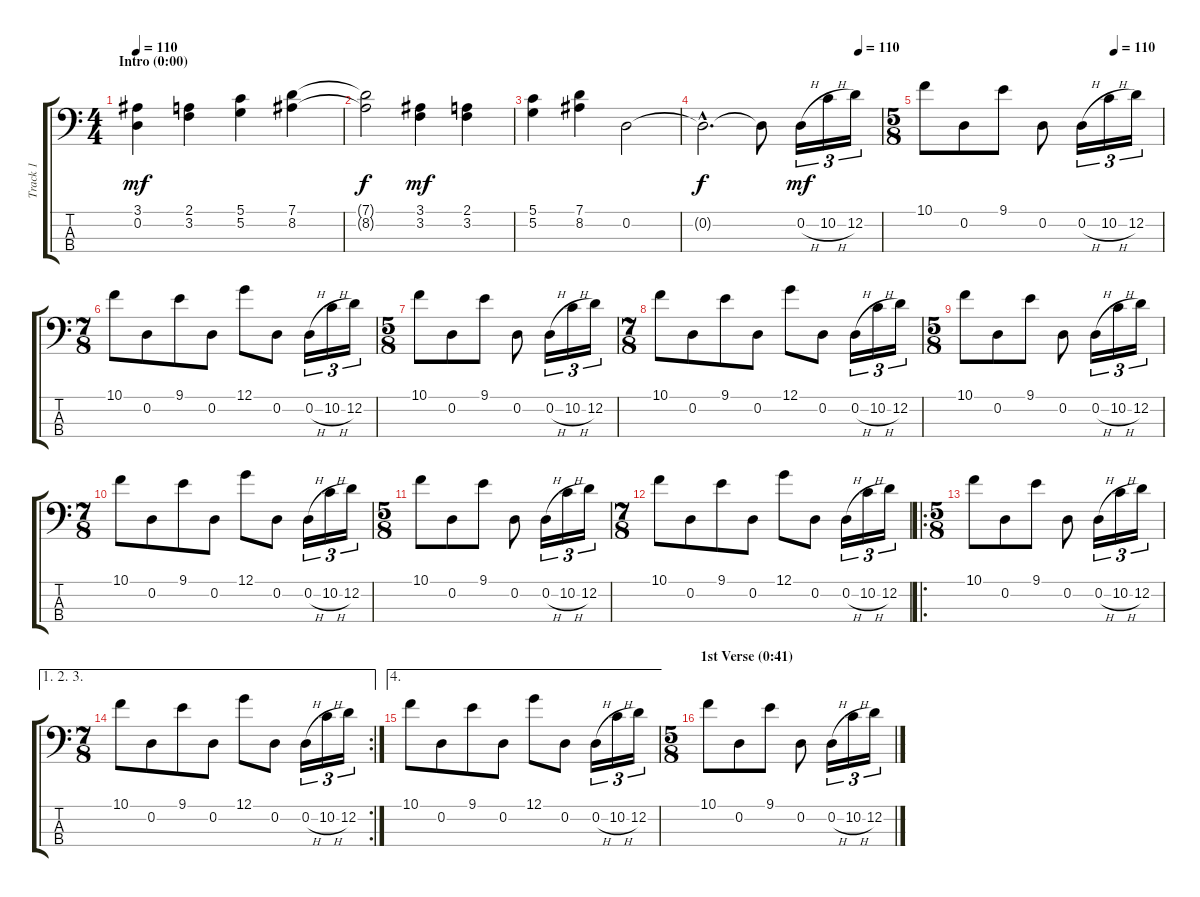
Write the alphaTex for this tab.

\track ("Track 1" "Track 1") {instrument electricbasspick}
\staff {score tabs}
\tuning (G2 D2 A1 D1) {hide}
\ts (4 4)
\section ("" "Intro (0:00)")
\tempo 110
\tempo 72
\tempo 110
\clef f4
\ks c
(3.1 0.2).4{dy mf instrument electricbasspick} (2.1 3.2).4 (5.1 5.2).4 (7.1 8.2).4 |
(7.1{t} 8.2{t}).2{dy f} (3.1 3.2).4{dy mf} (2.1 3.2).4 |
(5.1 5.2).4 (7.1 8.2).4 0.2.2 |
\tempo (110 0.875)
0.2{hac t}.2{d dy f} 0.2{t}.8 0.2{h}.16{tu (3 2) dy mf} 10.2{h}.16{tu (3 2)} 12.2.16{tu (3 2)} |
\ts (5 8)
\tempo (110 0.8)
10.1.8 0.2.8 9.1.8 0.2.8 0.2{h}.16{tu (3 2)} 10.2{h}.16{tu (3 2)} 12.2.16{tu (3 2)} |
\ts (7 8)
10.1.8 0.2.8 9.1.8 0.2.8 12.1.8 0.2.8 0.2{h}.16{tu (3 2)} 10.2{h}.16{tu (3 2)} 12.2.16{tu (3 2)} |
\ts (5 8)
10.1.8 0.2.8 9.1.8 0.2.8 0.2{h}.16{tu (3 2)} 10.2{h}.16{tu (3 2)} 12.2.16{tu (3 2)} |
\ts (7 8)
10.1.8 0.2.8 9.1.8 0.2.8 12.1.8 0.2.8 0.2{h}.16{tu (3 2)} 10.2{h}.16{tu (3 2)} 12.2.16{tu (3 2)} |
\ts (5 8)
10.1.8 0.2.8 9.1.8 0.2.8 0.2{h}.16{tu (3 2)} 10.2{h}.16{tu (3 2)} 12.2.16{tu (3 2)} |
\ts (7 8)
10.1.8 0.2.8 9.1.8 0.2.8 12.1.8 0.2.8 0.2{h}.16{tu (3 2)} 10.2{h}.16{tu (3 2)} 12.2.16{tu (3 2)} |
\ts (5 8)
10.1.8 0.2.8 9.1.8 0.2.8 0.2{h}.16{tu (3 2)} 10.2{h}.16{tu (3 2)} 12.2.16{tu (3 2)} |
\ts (7 8)
10.1.8 0.2.8 9.1.8 0.2.8 12.1.8 0.2.8 0.2{h}.16{tu (3 2)} 10.2{h}.16{tu (3 2)} 12.2.16{tu (3 2)} |
\ro
\ts (5 8)
10.1.8 0.2.8 9.1.8 0.2.8 0.2{h}.16{tu (3 2)} 10.2{h}.16{tu (3 2)} 12.2.16{tu (3 2)} |
\ae (1 2 3)
\rc 2
\ts (7 8)
10.1.8 0.2.8 9.1.8 0.2.8 12.1.8 0.2.8 0.2{h}.16{tu (3 2)} 10.2{h}.16{tu (3 2)} 12.2.16{tu (3 2)} |
\ae 4
10.1.8 0.2.8 9.1.8 0.2.8 12.1.8 0.2.8 0.2{h}.16{tu (3 2)} 10.2{h}.16{tu (3 2)} 12.2.16{tu (3 2)} |
\ts (5 8)
\section ("" "1st Verse (0:41)")
10.1.8 0.2.8 9.1.8 0.2.8 0.2{h}.16{tu (3 2)} 10.2{h}.16{tu (3 2)} 12.2.16{tu (3 2)}
